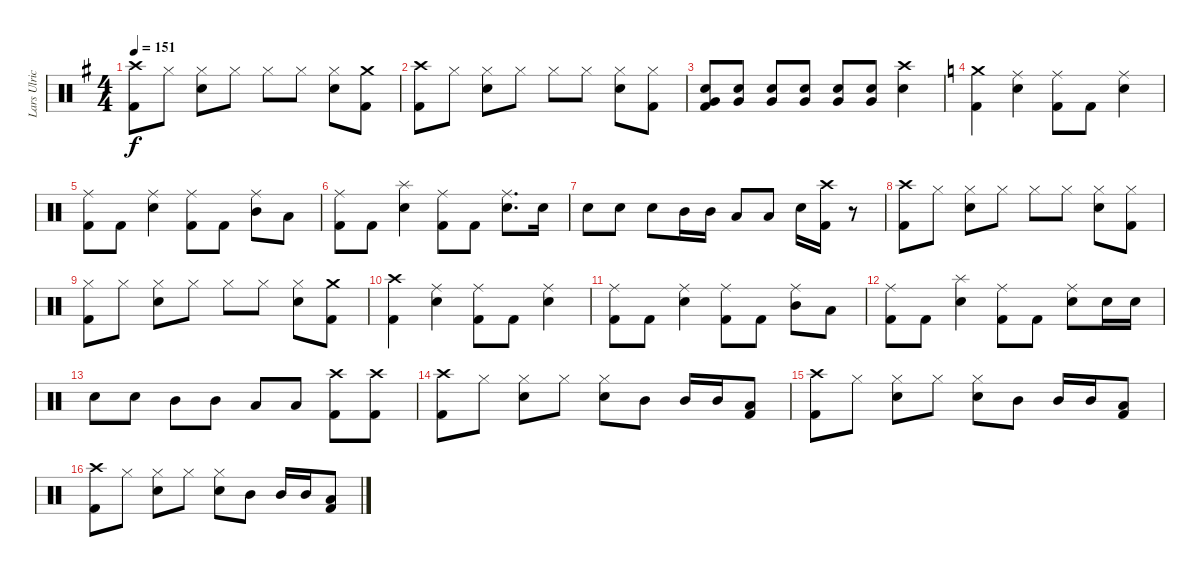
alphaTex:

\track ("Lars Ulrich" "Lars Ulric") {instrument percussion}
\staff {score}
\articulation defaults
\ts (4 4)
\tempo 151
\clef neutral
\ks g
("Crash high (hit)" "Kick (hit) 2").8{dy f} "Hi-Hat (closed)".8 ("Hi-Hat (closed)" "Snare (hit) 2").8 "Hi-Hat (closed)".8 "Hi-Hat (closed)".8 "Hi-Hat (closed)".8 ("Hi-Hat (closed)" "Snare (hit) 2").8 ("Crash medium (hit)" "Kick (hit) 2").8 |
("Crash high (hit)" "Kick (hit) 2").8 "Hi-Hat (closed)".8 ("Hi-Hat (closed)" "Snare (hit) 2").8 "Hi-Hat (closed)".8 "Hi-Hat (closed)".8 "Hi-Hat (closed)".8 ("Hi-Hat (closed)" "Snare (hit) 2").8 ("Hi-Hat (closed)" "Kick (hit) 2").8 |
("Very Low Tom (hit)" "Snare (hit) 2" "Kick (hit) 2").8 ("Very Low Tom (hit)" "Snare (hit) 2").8 ("Very Low Tom (hit)" "Snare (hit) 2").8 ("Very Low Tom (hit)" "Snare (hit) 2").8 ("Very Low Tom (hit)" "Snare (hit) 2").8 ("Very Low Tom (hit)" "Snare (hit) 2").8 ("Crash high (hit)" "Snare (hit) 2").4 |
\ks c
("Crash medium (hit)" "Kick (hit) 2").4 ("Ride (middle)" "Snare (hit) 2").4 ("Ride (middle)" "Kick (hit) 2").8 "Kick (hit) 2".8 ("Ride (middle)" "Snare (hit) 2").4 |
("Ride (middle)" "Kick (hit) 2").8 "Kick (hit) 2".8 ("Ride (middle)" "Snare (hit) 2").4 ("Ride (middle)" "Kick (hit) 2").8 "Kick (hit) 2".8 ("Ride (middle)" "Mid Tom (hit)").8 "Low Tom (hit)".8 |
("Ride (middle)" "Kick (hit) 2").8 "Kick (hit) 2".8 ("Splash (hit)" "Snare (hit) 2").4 ("Ride (middle)" "Kick (hit) 2").8 "Kick (hit) 2".8 ("Ride (middle)" "Snare (hit) 2").8{d} "Snare (hit) 2".16 |
"Snare (hit) 2".8 "Snare (hit) 2".8 "Snare (hit) 2".8 "Mid Tom (hit)".16 "Mid Tom (hit)".16 "Low Tom (hit)".8 "Low Tom (hit)".8 "Snare (hit) 2".16 ("Crash high (hit)" "Kick (hit) 2").16 r.8 |
("Crash high (hit)" "Kick (hit) 2").8 "Hi-Hat (closed)".8 ("Hi-Hat (closed)" "Snare (hit) 2").8 "Hi-Hat (closed)".8 "Hi-Hat (closed)".8 "Hi-Hat (closed)".8 ("Hi-Hat (closed)" "Snare (hit) 2").8 ("Hi-Hat (closed)" "Kick (hit) 2").8 |
("Hi-Hat (closed)" "Kick (hit) 2").8 "Hi-Hat (closed)".8 ("Hi-Hat (closed)" "Snare (hit) 2").8 "Hi-Hat (closed)".8 "Hi-Hat (closed)".8 "Hi-Hat (closed)".8 ("Hi-Hat (closed)" "Snare (hit) 2").8 ("Crash medium (hit)" "Kick (hit) 2").8 |
("Crash high (hit)" "Kick (hit) 2").4 ("Ride (middle)" "Snare (hit) 2").4 ("Ride (middle)" "Kick (hit) 2").8 "Kick (hit) 2".8 ("Ride (middle)" "Snare (hit) 2").4 |
("Ride (middle)" "Kick (hit) 2").8 "Kick (hit) 2".8 ("Ride (middle)" "Snare (hit) 2").4 ("Ride (middle)" "Kick (hit) 2").8 "Kick (hit) 2".8 ("Ride (middle)" "Mid Tom (hit)").8 "Low Tom (hit)".8 |
("Ride (middle)" "Kick (hit) 2").8 "Kick (hit) 2".8 ("Splash (hit)" "Snare (hit) 2").4 ("Ride (middle)" "Kick (hit) 2").8 "Kick (hit) 2".8 ("Ride (middle)" "Snare (hit) 2").8 "Snare (hit) 2".16 "Snare (hit) 2".16 |
"Snare (hit) 2".8 "Snare (hit) 2".8 "Mid Tom (hit)".8 "Mid Tom (hit)".8 "Low Tom (hit)".8 "Low Tom (hit)".8 ("Crash high (hit)" "Kick (hit) 2").8 ("Crash high (hit)" "Kick (hit) 2").8 |
("Crash high (hit)" "Kick (hit) 2").8 "Hi-Hat (closed)".8 ("Hi-Hat (closed)" "Snare (hit) 2").8 "Hi-Hat (closed)".8 ("Hi-Hat (closed)" "Snare (hit) 2").8 "Mid Tom (hit)".8 "Mid Tom (hit)".16 "Mid Tom (hit)".16 ("Low Tom (hit)" "Kick (hit) 2").8 |
("Crash high (hit)" "Kick (hit) 2").8 "Hi-Hat (closed)".8 ("Hi-Hat (closed)" "Snare (hit) 2").8 "Hi-Hat (closed)".8 ("Hi-Hat (closed)" "Snare (hit) 2").8 "Mid Tom (hit)".8 "Mid Tom (hit)".16 "Mid Tom (hit)".16 ("Low Tom (hit)" "Kick (hit) 2").8 |
("Crash high (hit)" "Kick (hit) 2").8 "Hi-Hat (closed)".8 ("Hi-Hat (closed)" "Snare (hit) 2").8 "Hi-Hat (closed)".8 ("Hi-Hat (closed)" "Snare (hit) 2").8 "Mid Tom (hit)".8 "Mid Tom (hit)".16 "Mid Tom (hit)".16 ("Low Tom (hit)" "Kick (hit) 2").8
